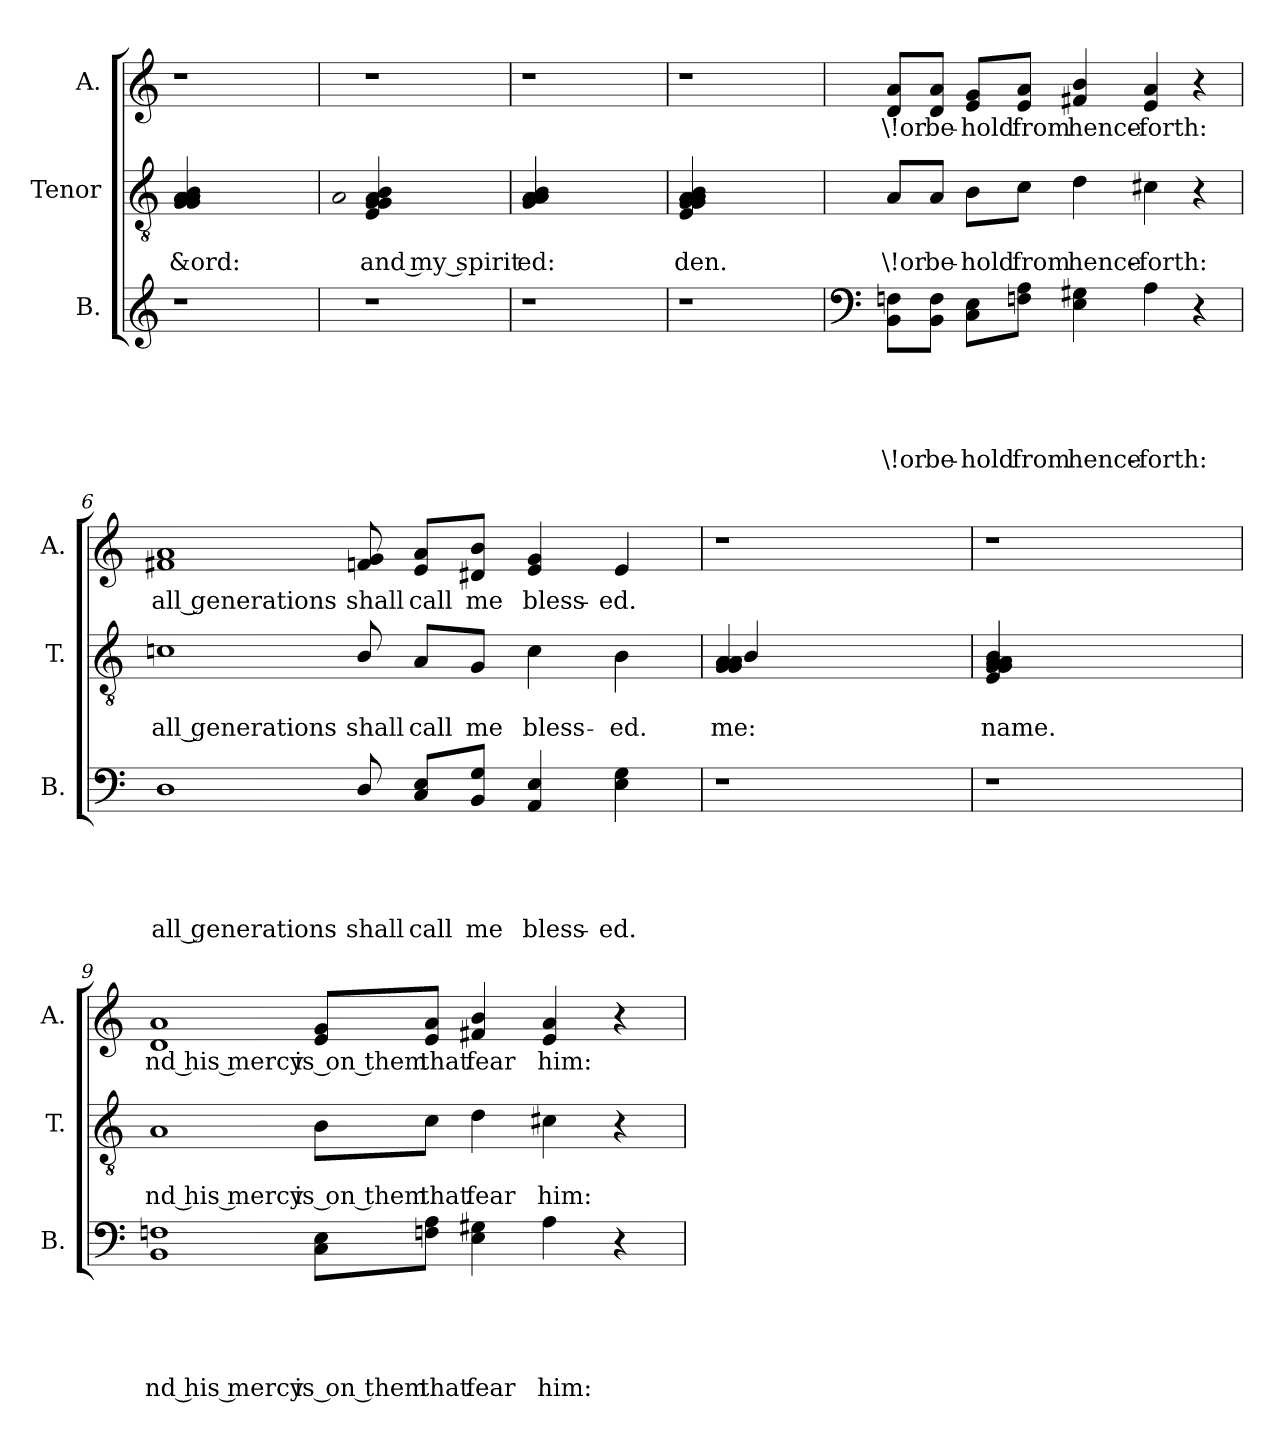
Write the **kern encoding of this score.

**kern	**text	**text	**text	**text	**text	**kern	**text	**text	**kern	**text
*part3	*part3	*part3	*part3	*part3	*part3	*part2	*part2	*part2	*part1	*part1
*staff3	*staff3	*staff3	*staff3	*staff3	*staff3	*staff2	*staff2	*staff2	*staff1	*staff1
*I"B.	*	*	*	*	*	*I"Tenor	*	*	*I"A.	*
*I'B.	*	*	*	*	*	*I'T.	*	*	*I'A.	*
*clefG2	*	*	*	*	*	*clefGv2	*	*	*clefG2	*
*k[]	*	*	*	*	*	*k[]	*	*	*k[]	*
*C:	*	*	*	*	*	*C:	*	*	*C:	*
=1	=1	=1	=1	=1	=1	=1	=1	=1	=1	=1
!	!	!	!	!	!	!LO:N:n=1:head=solid	!	!	!	!
!	!	!	!	!	!	!LO:N:n=2:head=solid	!	!	!	!
!	!	!	!	!	!	!LO:N:n=3:head=solid	!	!	!	!
!	!	!	!	!	!	!LO:N:n=4:head=solid	!	!	!	!
!	!	!	!	!	!	!LO:N:n=5:head=solid	!	!	!	!
!	!	!	!	!	!	!LO:N:n=6:head=solid	!	!	!	!
!	!	!	!	!	!	!LO:N:n=7:head=solid	!	!	!	!
!	!	!	!	!	!	!LO:N:n=8:head=solid	!	!LO:LY:b	!	!
1r	.	.	.	.	.	4G/ 4G/ 4A/ 4A/ 4A/ 4A/ 4A/ 4B/	.	&ord:	1r	.
.	.	.	.	.	.	2.ryy	.	.	.	.
=2	=2	=2	=2	=2	=2	=2	=2	=2	=2	=2
!	!	!	!	!	!	!LO:N:n=1:head=solid	!	!	!	!
!	!	!	!	!	!	!LO:N:n=2:head=solid	!	!	!	!
!	!	!	!	!	!	!LO:N:n=3:head=solid	!	!	!	!
!	!	!	!	!	!	!LO:N:n=4:head=solid	!	!	!	!
*	*	*	*	*	*	*^	*	*	*	*
!	!	!	!	!	!	!LO:N:n=5:head=solid	!LO:N:head=open	!	!LO:LY:b:rj	!	!
!	!	!	!	!	!	!	!	!	!LO:LY:b	!	!
1r	.	.	.	.	.	4E/ 4G/ 4G/ 4A/ 4B/	1A	.	and my spirit	1r	.
.	.	.	.	.	.	2.ryy	.	.	.	.	.
*	*	*	*	*	*	*v	*v	*	*	*	*
!!LO:LB:g=z
=3	=3	=3	=3	=3	=3	=3	=3	=3	=3	=3
!	!	!	!	!	!	!LO:N:n=1:head=solid	!	!	!	!
!	!	!	!	!	!	!LO:N:n=2:head=solid	!	!	!	!
!	!	!	!	!	!	!LO:N:n=3:head=solid	!	!	!	!
!	!	!	!	!	!	!LO:N:n=4:head=solid	!	!	!	!
!	!	!	!	!	!	!LO:N:n=5:head=solid	!	!	!	!
!	!	!	!	!	!	!LO:N:n=6:head=solid	!	!LO:LY:b	!	!
1r	.	.	.	.	.	4G/ 4A/ 4A/ 4A/ 4A/ 4B/	.	-ed:	1r	.
.	.	.	.	.	.	2.ryy	.	.	.	.
=4	=4	=4	=4	=4	=4	=4	=4	=4	=4	=4
!	!	!	!	!	!	!LO:N:n=1:head=solid	!	!	!	!
!	!	!	!	!	!	!LO:N:n=2:head=solid	!	!	!	!
!	!	!	!	!	!	!LO:N:n=3:head=solid	!	!	!	!
!	!	!	!	!	!	!LO:N:n=4:head=solid	!	!	!	!
!	!	!	!	!	!	!LO:N:n=5:head=solid	!	!	!	!
!	!	!	!	!	!	!LO:N:n=6:head=solid	!	!	!	!
!	!	!	!	!	!	!LO:N:n=7:head=solid	!	!	!	!
!	!	!	!	!	!	!LO:N:n=8:head=solid	!	!	!	!
!	!	!	!	!	!	!LO:N:n=9:head=solid	!	!LO:LY:b	!	!
1r	.	.	.	.	.	4E/ 4G/ 4G/ 4A/ 4A/ 4A/ 4A/ 4A/ 4B/	.	-den.	1r	.
.	.	.	.	.	.	2.ryy	.	.	.	.
!!LO:LB:g=z
=5	=5	=5	=5	=5	=5	=5	=5	=5	=5	=5
*clefF4	*	*	*	*	*	*	*	*	*	*
!	!	!	!	!	!LO:LY:b	!	!	!LO:LY:b	!	!LO:LY:b
8BB\ 8Fn\L	.	.	.	.	\!or	8A/L	.	\!or	8d/ 8a/L	\!or
!	!	!	!	!	!LO:LY:b	!	!	!LO:LY:b	!	!LO:LY:b
8BB\ 8F\J	.	.	.	.	be-	8A/J	.	be-	8d/ 8a/J	be-
!	!	!	!	!	!LO:LY:b	!	!	!LO:LY:b	!	!LO:LY:b
8C\ 8E\L	.	.	.	.	-hold	8B\L	.	-hold	8e/ 8g/L	-hold
!	!	!	!	!	!LO:LY:b	!	!	!LO:LY:b	!	!LO:LY:b
8Fn\ 8A\J	.	.	.	.	from	8c\J	.	from	8e/ 8a/J	from
!	!	!	!	!	!LO:LY:b	!	!	!LO:LY:b	!	!LO:LY:b
4E\ 4G#X\	.	.	.	.	hence-	4d\	.	hence-	4f#X/ 4b/	hence-
!	!	!	!	!	!LO:LY:b	!	!	!LO:LY:b	!	!LO:LY:b
4A\	.	.	.	.	-forth:	4c#X\	.	-forth:	4e/ 4a/	-forth:
4r	.	.	.	.	.	4r	.	.	4r	.
=6	=6	=6	=6	=6	=6	=6	=6	=6	=6	=6
!	!	!	!	!	!LO:LY:b	!	!	!LO:LY:b	!	!LO:LY:b
1D	.	.	.	.	all generations	1cn	.	all generations	1f#X 1a	all generations
!	!	!	!	!	!LO:LY:b	!	!	!LO:LY:b	!	!LO:LY:b
8D/	.	.	.	.	shall	8B/	.	shall	8fn/ 8g/	shall
!	!	!	!	!	!LO:LY:b	!	!	!LO:LY:b	!	!LO:LY:b
8C/ 8E/L	.	.	.	.	call	8A/L	.	call	8e/ 8a/L	call
!	!	!	!	!	!LO:LY:b	!	!	!LO:LY:b	!	!LO:LY:b
8BB/ 8G/J	.	.	.	.	me	8G/J	.	me	8d#X/ 8b/J	me
!	!	!	!	!	!LO:LY:b	!	!	!LO:LY:b	!	!LO:LY:b
4AA/ 4E/	.	.	.	.	bless-	4c\	.	bless-	4e/ 4g/	bless-
!	!	!	!	!	!LO:LY:b	!	!	!LO:LY:b	!	!LO:LY:b
4E\ 4G\	.	.	.	.	-ed.	4B\	.	-ed.	4e/	-ed.
!!LO:LB:g=z
=7	=7	=7	=7	=7	=7	=7	=7	=7	=7	=7
!	!	!	!	!	!	!LO:TX:a:t=Full	!	!	!	!
!	!	!	!	!	!	!LO:N:n=1:head=solid	!	!	!	!
!	!	!	!	!	!	!LO:N:n=2:head=solid	!	!	!	!
!	!	!	!	!	!	!LO:N:n=3:head=solid	!	!	!	!
!	!	!	!	!	!	!LO:N:n=4:head=solid	!	!	!	!
!	!	!	!	!	!	!LO:N:n=5:head=solid	!	!	!	!
*	*	*	*	*	*	*^	*	*	*	*
!	!	!	!	!	!	!LO:N:n=6:head=solid	!LO:N:head=solid	!	!LO:LY:b	!	!
!	!	!	!	!	!	!	!	!	!LO:LY:b	!	!
1r	.	.	.	.	.	4G/ 4G/ 4A/ 4A/ 4A/ 4A/	4B/	.	me:	1r	.
.	.	.	.	.	.	2.ryy	2.ryy	.	.	.	.
=8	=8	=8	=8	=8	=8	=8	=8	=8	=8	=8	=8
!	!	!	!	!	!	!LO:N:n=1:head=solid	!	!	!	!	!
!	!	!	!	!	!	!LO:N:n=2:head=solid	!	!	!	!	!
!	!	!	!	!	!	!LO:N:n=3:head=solid	!	!	!	!	!
!	!	!	!	!	!	!LO:N:n=4:head=solid	!	!	!	!	!
!	!	!	!	!	!	!LO:N:n=5:head=solid	!	!	!	!	!
!	!	!	!	!	!	!LO:N:n=6:head=solid	!	!	!LO:LY:b	!	!
*	*	*	*	*	*	*v	*v	*	*	*	*
1r	.	.	.	.	.	4E/ 4G/ 4G/ 4A/ 4A/ 4B/	.	name.	1r	.
.	.	.	.	.	.	2.ryy	.	.	.	.
!!LO:LB:g=z
=9	=9	=9	=9	=9	=9	=9	=9	=9	=9	=9
!	!	!	!	!	!LO:LY:b	!	!	!LO:LY:b	!	!LO:LY:b
1BB 1Fn	.	.	.	.	nd his mercy	1A	.	nd his mercy	1d 1a	nd his mercy
!	!	!	!	!	!LO:LY:b:rj	!	!	!LO:LY:b:rj	!	!LO:LY:b:rj
8C\ 8E\L	.	.	.	.	is on them	8B\L	.	is on them	8e/ 8g/L	is on them
!	!	!	!	!	!LO:LY:b	!	!	!LO:LY:b	!	!LO:LY:b
8Fn\ 8A\J	.	.	.	.	that	8c\J	.	that	8e/ 8a/J	that
!	!	!	!	!	!LO:LY:b	!	!	!LO:LY:b	!	!LO:LY:b
4E\ 4G#X\	.	.	.	.	fear	4d\	.	fear	4f#X/ 4b/	fear
!	!	!	!	!	!LO:LY:b	!	!	!LO:LY:b	!	!LO:LY:b
4A\	.	.	.	.	him:	4c#X\	.	him:	4e/ 4a/	him:
4r	.	.	.	.	.	4r	.	.	4r	.
=	=	=	=	=	=	=	=	=	=	=
*-	*-	*-	*-	*-	*-	*-	*-	*-	*-	*-
